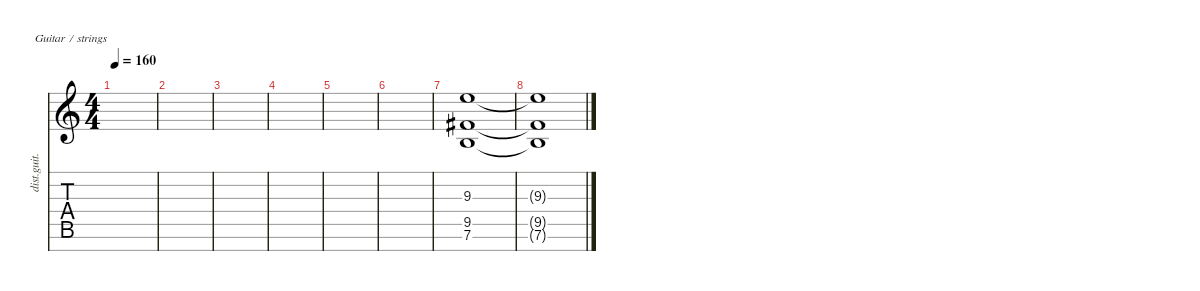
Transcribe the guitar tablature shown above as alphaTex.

\defaultSystemsLayout 4
\hideDynamics
\bracketExtendMode nobrackets
\track ("Clean Guitar - Zoli" "dist.guit.") {instrument distortionguitar}
\staff {score tabs}
\tuning (E4 B3 G3 D3 A2 E2 B1)
\ts (4 4)
\tempo 160
\clef g2
\ks c
|
|
|
|
|
|
(7.6 9.5{acc #} 9.3).1 |
(7.6{t} 9.5{t acc #} 9.3{t}).1
